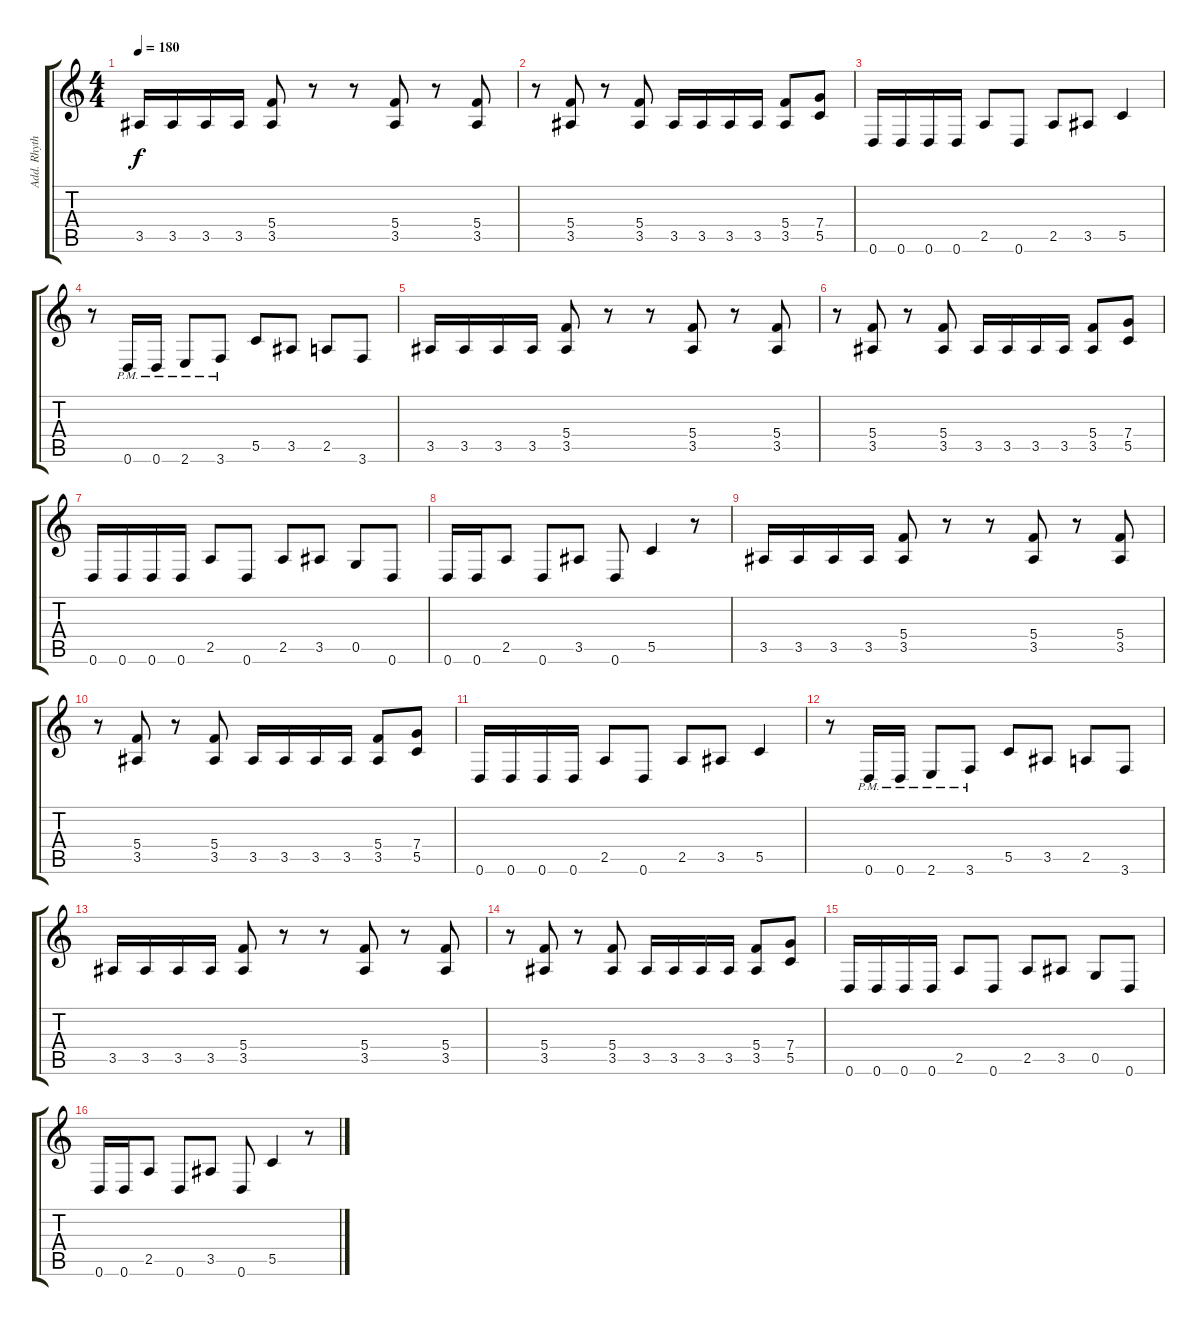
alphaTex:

\track ("Add. Rhythm Guitar" "Add. Rhyth") {instrument distortionguitar}
\staff {score tabs}
\tuning (D4 A3 F3 C3 G2 D2) {hide}
\ts (4 4)
\tempo 180
\clef g2
\ks c
3.5.16{dy f} 3.5.16 3.5.16 3.5.16 (5.4 3.5).8 r.8 r.8 (5.4 3.5).8 r.8 (5.4 3.5).8 |
r.8 (5.4 3.5).8 r.8 (5.4 3.5).8 3.5.16 3.5.16 3.5.16 3.5.16 (5.4 3.5).8 (7.4 5.5).8 |
0.6.16 0.6.16 0.6.16 0.6.16 2.5.8 0.6.8 2.5.8 3.5.8 5.5.4 |
r.8 0.6{pm}.16 0.6{pm}.16 2.6{pm}.8 3.6{pm}.8 5.5.8 3.5.8 2.5.8 3.6.8 |
3.5.16 3.5.16 3.5.16 3.5.16 (5.4 3.5).8 r.8 r.8 (5.4 3.5).8 r.8 (5.4 3.5).8 |
r.8 (5.4 3.5).8 r.8 (5.4 3.5).8 3.5.16 3.5.16 3.5.16 3.5.16 (5.4 3.5).8 (7.4 5.5).8 |
0.6.16 0.6.16 0.6.16 0.6.16 2.5.8 0.6.8 2.5.8 3.5.8 0.5.8 0.6.8 |
0.6.16 0.6.16 2.5.8 0.6.8 3.5.8 0.6.8 5.5.4 r.8 |
3.5.16 3.5.16 3.5.16 3.5.16 (5.4 3.5).8 r.8 r.8 (5.4 3.5).8 r.8 (5.4 3.5).8 |
r.8 (5.4 3.5).8 r.8 (5.4 3.5).8 3.5.16 3.5.16 3.5.16 3.5.16 (5.4 3.5).8 (7.4 5.5).8 |
0.6.16 0.6.16 0.6.16 0.6.16 2.5.8 0.6.8 2.5.8 3.5.8 5.5.4 |
r.8 0.6{pm}.16 0.6{pm}.16 2.6{pm}.8 3.6{pm}.8 5.5.8 3.5.8 2.5.8 3.6.8 |
3.5.16 3.5.16 3.5.16 3.5.16 (5.4 3.5).8 r.8 r.8 (5.4 3.5).8 r.8 (5.4 3.5).8 |
r.8 (5.4 3.5).8 r.8 (5.4 3.5).8 3.5.16 3.5.16 3.5.16 3.5.16 (5.4 3.5).8 (7.4 5.5).8 |
0.6.16 0.6.16 0.6.16 0.6.16 2.5.8 0.6.8 2.5.8 3.5.8 0.5.8 0.6.8 |
0.6.16 0.6.16 2.5.8 0.6.8 3.5.8 0.6.8 5.5.4 r.8
